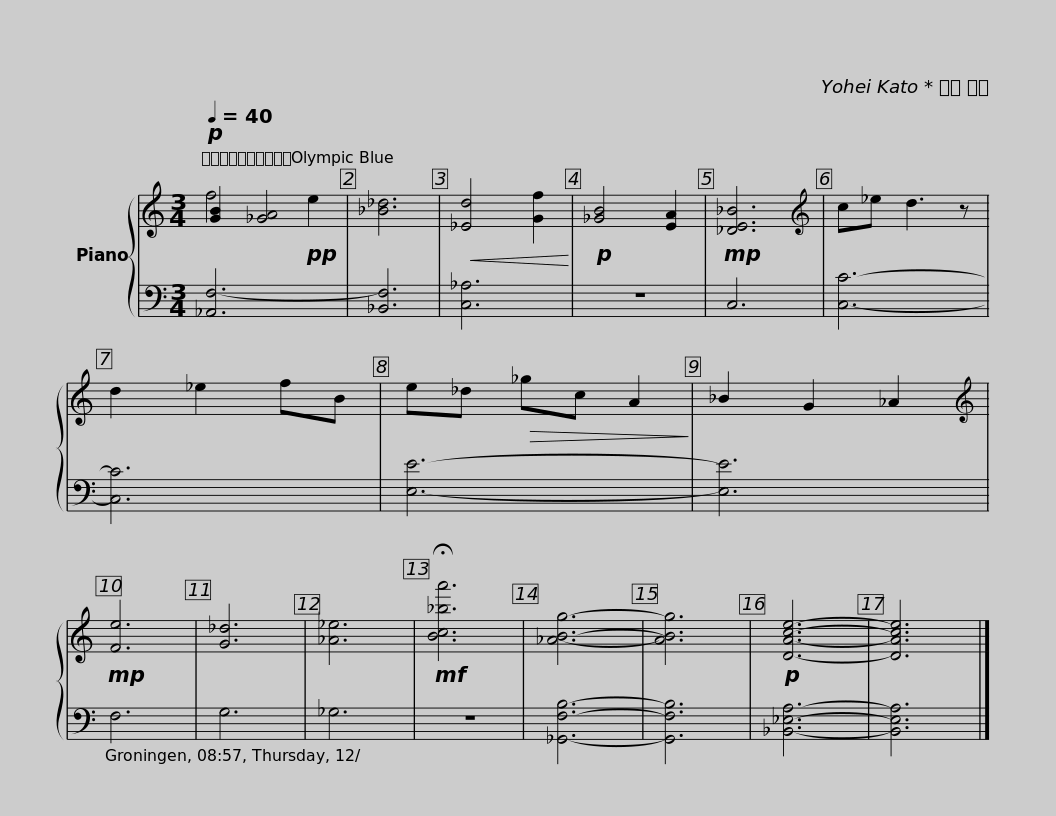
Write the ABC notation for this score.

X:1
%%score { ( 1 2 ) | 3 }
L:1/8
Q:1/4=40
M:3/4
I:linebreak $
K:C
V:1 treble
V:2 treble
V:3 bass
V:1
!p! [GB]2 [_GA]4 | [_B_d]6 |!<(! [_Ed]4 [Gf]2!<)! |!p! [_GB]4 [EA]2 |!mp! [_DE_B]6 | %5
[K:treble+15] c_e d3 z | d2 _e2 fB | e_d!>(! _gc A2!>)! | _B2 G2 _A2 |$[K:treble]!mp! [Fe]6 | %10
 [G_d]6 | [_A_e]6 |!mf! !fermata![Bc_ba']6 | [_ABg]6- | [ABg]6 | %15
!p! [DAce]6- | [DAce]6 |] %17
V:2
 f4!pp! e2 | x6 | x6 | x6 | x6 | %5
[K:treble+15] x6 | x6 | x6 | x6 |$[K:treble] x6 | %10
 x6 | x6 | x6 | x6 | x6 | %15
 x6 | x6 |] %17
V:3
 [_A,,F,-]6 | [_B,,F,]6 | [C,_A,]6 | z6 | C,6 | %5
 [C,C]6- | [C,C]6 | [E,E]6- | [E,E]6 |$ F,6 | %10
 G,6 | _G,6 | z6 | [_G,,F,B,]6- | [G,,F,B,]6 | %15
 [_B,,_E,A,]6- | [B,,E,A,]6 |] %17
